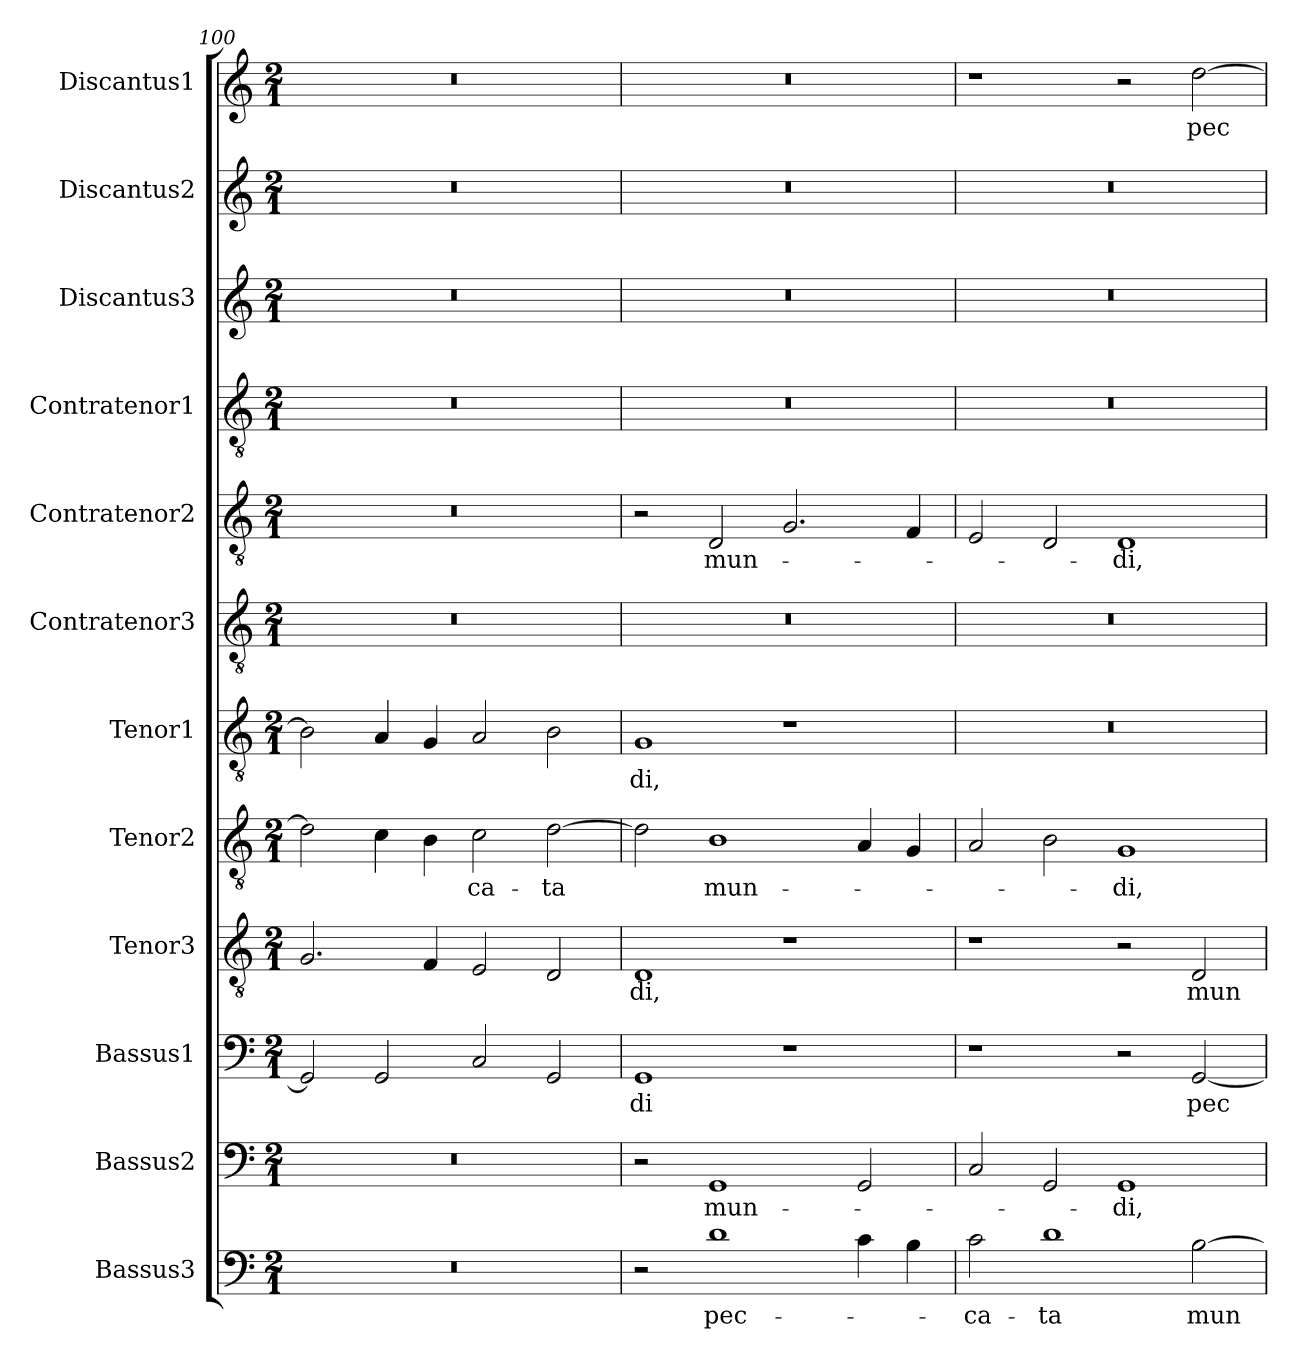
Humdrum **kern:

**kern	**text	**kern	**text	**kern	**text	**kern	**text	**kern	**text	**kern	**text	**kern	**kern	**text	**kern	**kern	**kern	**kern	**text
*part12	*part12	*part11	*part11	*part10	*part10	*part9	*part9	*part8	*part8	*part7	*part7	*part6	*part5	*part5	*part4	*part3	*part2	*part1	*part1
*staff12	*staff12	*staff11	*staff11	*staff10	*staff10	*staff9	*staff9	*staff8	*staff8	*staff7	*staff7	*staff6	*staff5	*staff5	*staff4	*staff3	*staff2	*staff1	*staff1
*I"Bassus3	*	*I"Bassus2	*	*I"Bassus1	*	*I"Tenor3	*	*I"Tenor2	*	*I"Tenor1	*	*I"Contratenor3	*I"Contratenor2	*	*I"Contratenor1	*I"Discantus3	*I"Discantus2	*I"Discantus1	*
*I'B3	*	*I'B2	*	*I'B1	*	*I'T3	*	*I'T2	*	*I'T1	*	*I'Ct3	*I'Ct2	*	*I'Ct1	*I'D3	*I'D2	*I'D1	*
*clefF4	*	*clefF4	*	*clefF4	*	*clefGv2	*	*clefGv2	*	*clefGv2	*	*clefGv2	*clefGv2	*	*clefGv2	*clefG2	*clefG2	*clefG2	*
*k[]	*	*k[]	*	*k[]	*	*k[]	*	*k[]	*	*k[]	*	*k[]	*k[]	*	*k[]	*k[]	*k[]	*k[]	*
*M2/1	*	*M2/1	*	*M2/1	*	*M2/1	*	*M2/1	*	*M2/1	*	*M2/1	*M2/1	*	*M2/1	*M2/1	*M2/1	*M2/1	*
=100	=100	=100	=100	=100	=100	=100	=100	=100	=100	=100	=100	=100	=100	=100	=100	=100	=100	=100	=100
0r	.	0r	.	2GG]	.	2.G	.	2d]	.	2B]	.	0r	0r	.	0r	0r	0r	0r	.
.	.	.	.	2GG	.	.	.	4c	.	4A	.	.	.	.	.	.	.	.	.
.	.	.	.	.	.	4F	.	4B	.	4G	.	.	.	.	.	.	.	.	.
.	.	.	.	2C	.	2E	.	2c	-ca-	2A	.	.	.	.	.	.	.	.	.
.	.	.	.	2GG	.	2D	.	[2d	-ta	2B	.	.	.	.	.	.	.	.	.
=101	=101	=101	=101	=101	=101	=101	=101	=101	=101	=101	=101	=101	=101	=101	=101	=101	=101	=101	=101
2r	.	2r	.	1GG	-di	1D	-di,	2d]	.	1G	-di,	0r	2r	.	0r	0r	0r	0r	.
1d	pec-	1GG	mun-	.	.	.	.	1B	mun-	.	.	.	2D	mun-	.	.	.	.	.
.	.	.	.	1r	.	1r	.	.	.	1r	.	.	2.G	.	.	.	.	.	.
4c	.	2GG	.	.	.	.	.	4A	.	.	.	.	.	.	.	.	.	.	.
4B	.	.	.	.	.	.	.	4G	.	.	.	.	4F	.	.	.	.	.	.
=102	=102	=102	=102	=102	=102	=102	=102	=102	=102	=102	=102	=102	=102	=102	=102	=102	=102	=102	=102
2c	-ca-	2C	.	1r	.	1r	.	2A	.	0r	.	0r	2E	.	0r	0r	0r	1r	.
1d	-ta	2GG	.	.	.	.	.	2B	.	.	.	.	2D	.	.	.	.	.	.
.	.	1GG	-di,	2r	.	2r	.	1G	-di,	.	.	.	1D	-di,	.	.	.	2r	.
[2B	mun-	.	.	[2GG	pec-	2D	mun-	.	.	.	.	.	.	.	.	.	.	[2dd	pec-
=	=	=	=	=	=	=	=	=	=	=	=	=	=	=	=	=	=	=	=
*-	*-	*-	*-	*-	*-	*-	*-	*-	*-	*-	*-	*-	*-	*-	*-	*-	*-	*-	*-
